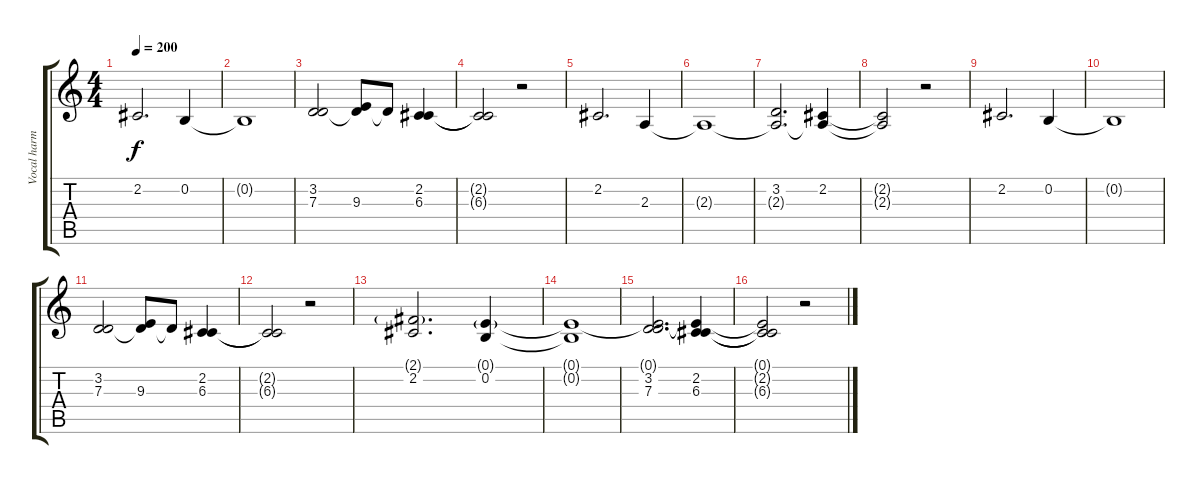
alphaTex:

\track ("Vocal harmonies" "Vocal harm") {instrument tenorsax}
\staff {score tabs}
\tuning (E4 B3 G3 D3 A2 E2) {hide}
\ts (4 4)
\tempo 200
\clef g2
\ks c
2.2.2{d dy f} 0.2.4 |
0.2{t}.1 |
(3.2 7.3).2 (3.2{t} 9.3).8 3.2{t}.8 (2.2 6.3).4 |
(2.2{t} 6.3{t}).2 r.2 |
2.2.2{d} 2.3.4 |
2.3{t}.1 |
(3.2 2.3{t}).2{d} (2.2 2.3{t}).4 |
(2.2{t} 2.3{t}).2 r.2 |
2.2.2{d} 0.2.4 |
0.2{t}.1 |
(3.2 7.3).2 (3.2{t} 9.3).8 3.2{t}.8 (2.2 6.3).4 |
(2.2{t} 6.3{t}).2 r.2 |
(2.1{g} 2.2).2{d} (0.1{g} 0.2).4 |
(0.1{t} 0.2{t}).1 |
(0.1{t} 3.2 7.3).2{d} (0.1{t} 2.2 6.3).4 |
(0.1{t} 2.2{t} 6.3{t}).2 r.2
